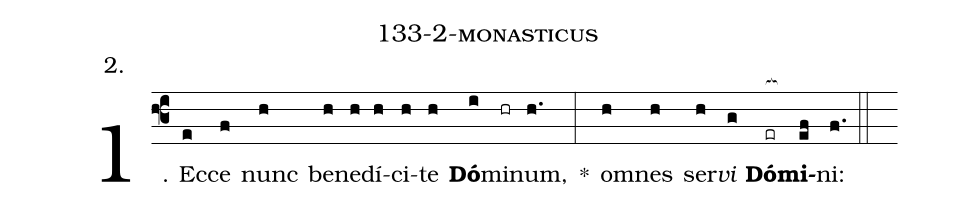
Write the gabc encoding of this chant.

name: 133-2-monasticus;
annotation: 2.;
%%
(f3)1. Ec(e)ce(f) nunc(h) be(h)ne(h)dí(h)ci(h)te(h) <b>Dó</b>(i)mi(hr)num,(h.) *(:) om(h)nes(h) ser(h)<i>vi</i>(g) <b>Dó</b>(er[ocb:1{])<b>mi</b>(ef[ocb:0}])ni:(f.) (::)
